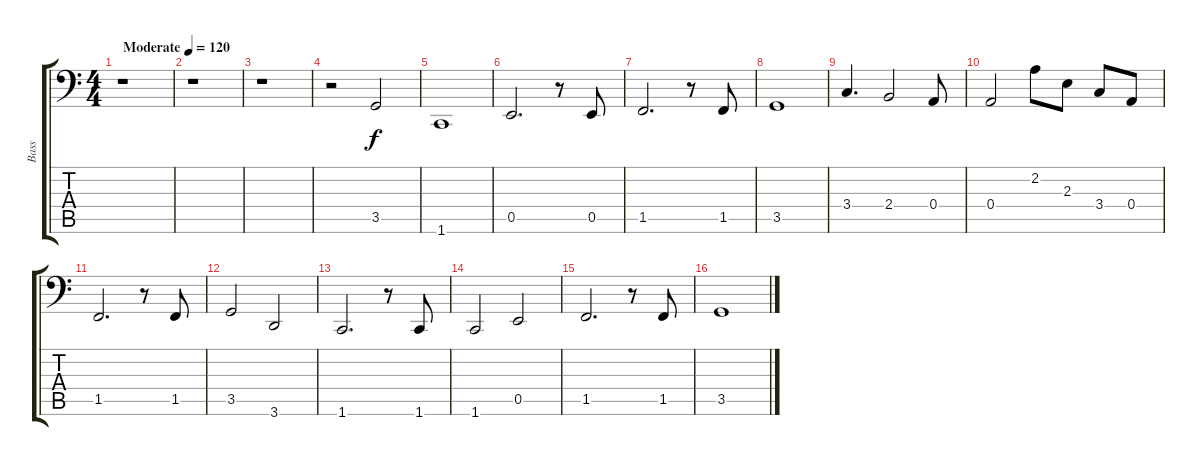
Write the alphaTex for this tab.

\track ("Bass" "Bass") {instrument synthbass2}
\staff {score tabs}
\tuning (C3 G2 D2 A1 E1 B0) {hide}
\ts (4 4)
\tempo (120 "Moderate")
\clef f4
\ks c
r.1{dy f instrument synthbass2} |
r.1 |
r.1 |
r.2 3.5.2 |
1.6.1 |
0.5.2{d} r.8 0.5.8 |
1.5.2{d} r.8 1.5.8 |
3.5.1 |
3.4.4{d} 2.4.2 0.4.8 |
0.4.2 2.2.8 2.3.8 3.4.8 0.4.8 |
1.5.2{d} r.8 1.5.8 |
3.5.2 3.6.2 |
1.6.2{d} r.8 1.6.8 |
1.6.2 0.5.2 |
1.5.2{d} r.8 1.5.8 |
3.5.1
